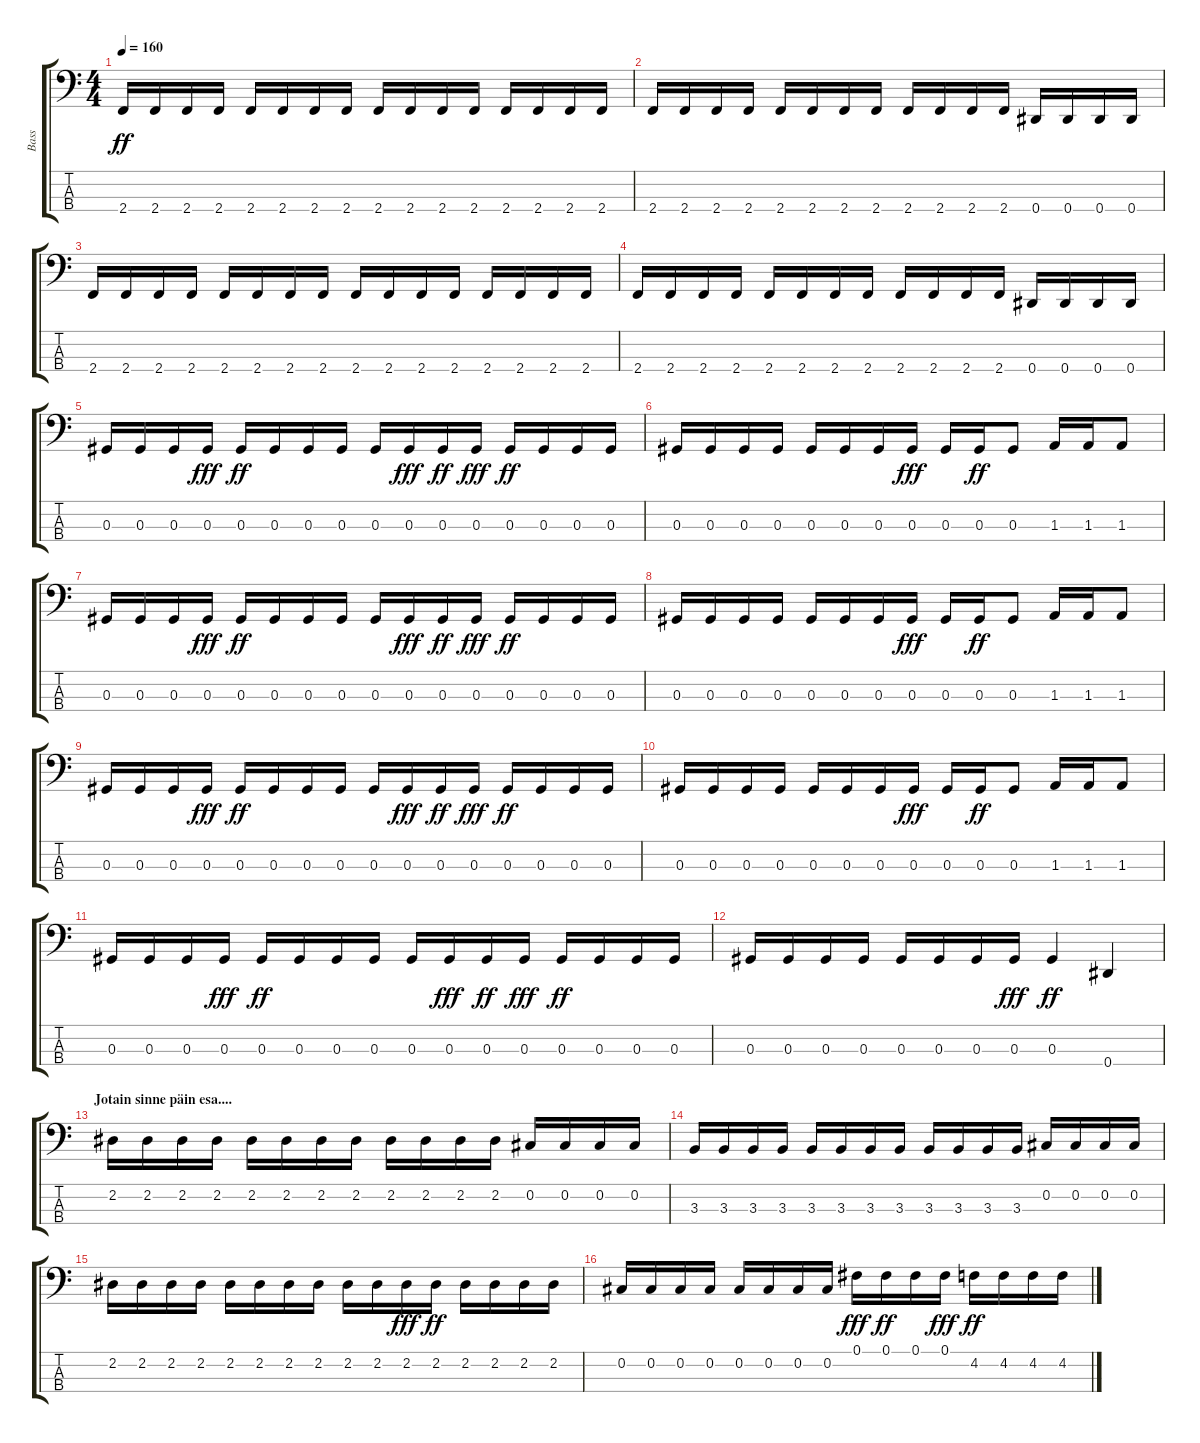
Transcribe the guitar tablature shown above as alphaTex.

\track ("Bass" "Bass") {instrument electricbasspick}
\staff {score tabs}
\tuning (Gb2 Db2 Ab1 Eb1) {hide}
\ts (4 4)
\tempo 160
\clef f4
\ks c
2.4.16{dy ff} 2.4.16 2.4.16 2.4.16 2.4.16 2.4.16 2.4.16 2.4.16 2.4.16 2.4.16 2.4.16 2.4.16 2.4.16 2.4.16 2.4.16 2.4.16 |
2.4.16 2.4.16 2.4.16 2.4.16 2.4.16 2.4.16 2.4.16 2.4.16 2.4.16 2.4.16 2.4.16 2.4.16 0.4.16 0.4.16 0.4.16 0.4.16 |
2.4.16 2.4.16 2.4.16 2.4.16 2.4.16 2.4.16 2.4.16 2.4.16 2.4.16 2.4.16 2.4.16 2.4.16 2.4.16 2.4.16 2.4.16 2.4.16 |
2.4.16 2.4.16 2.4.16 2.4.16 2.4.16 2.4.16 2.4.16 2.4.16 2.4.16 2.4.16 2.4.16 2.4.16 0.4.16 0.4.16 0.4.16 0.4.16 |
0.3.16 0.3.16 0.3.16 0.3.16{dy fff} 0.3.16{dy ff} 0.3.16 0.3.16 0.3.16 0.3.16 0.3.16{dy fff} 0.3.16{dy ff} 0.3.16{dy fff} 0.3.16{dy ff} 0.3.16 0.3.16 0.3.16 |
0.3.16 0.3.16 0.3.16 0.3.16 0.3.16 0.3.16 0.3.16 0.3.16{dy fff} 0.3.16 0.3.16{dy ff} 0.3.8 1.3.16 1.3.16 1.3.8 |
0.3.16 0.3.16 0.3.16 0.3.16{dy fff} 0.3.16{dy ff} 0.3.16 0.3.16 0.3.16 0.3.16 0.3.16{dy fff} 0.3.16{dy ff} 0.3.16{dy fff} 0.3.16{dy ff} 0.3.16 0.3.16 0.3.16 |
0.3.16 0.3.16 0.3.16 0.3.16 0.3.16 0.3.16 0.3.16 0.3.16{dy fff} 0.3.16 0.3.16{dy ff} 0.3.8 1.3.16 1.3.16 1.3.8 |
0.3.16 0.3.16 0.3.16 0.3.16{dy fff} 0.3.16{dy ff} 0.3.16 0.3.16 0.3.16 0.3.16 0.3.16{dy fff} 0.3.16{dy ff} 0.3.16{dy fff} 0.3.16{dy ff} 0.3.16 0.3.16 0.3.16 |
0.3.16 0.3.16 0.3.16 0.3.16 0.3.16 0.3.16 0.3.16 0.3.16{dy fff} 0.3.16 0.3.16{dy ff} 0.3.8 1.3.16 1.3.16 1.3.8 |
0.3.16 0.3.16 0.3.16 0.3.16{dy fff} 0.3.16{dy ff} 0.3.16 0.3.16 0.3.16 0.3.16 0.3.16{dy fff} 0.3.16{dy ff} 0.3.16{dy fff} 0.3.16{dy ff} 0.3.16 0.3.16 0.3.16 |
0.3.16 0.3.16 0.3.16 0.3.16 0.3.16 0.3.16 0.3.16 0.3.16{dy fff} 0.3.4{dy ff} 0.4.4 |
\section ("" "Jotain sinne päin esa....")
2.2.16 2.2.16 2.2.16 2.2.16 2.2.16 2.2.16 2.2.16 2.2.16 2.2.16 2.2.16 2.2.16 2.2.16 0.2.16 0.2.16 0.2.16 0.2.16 |
3.3.16 3.3.16 3.3.16 3.3.16 3.3.16 3.3.16 3.3.16 3.3.16 3.3.16 3.3.16 3.3.16 3.3.16 0.2.16 0.2.16 0.2.16 0.2.16 |
2.2.16 2.2.16 2.2.16 2.2.16 2.2.16 2.2.16 2.2.16 2.2.16 2.2.16 2.2.16 2.2.16{dy fff} 2.2.16{dy ff} 2.2.16 2.2.16 2.2.16 2.2.16 |
0.2.16 0.2.16 0.2.16 0.2.16 0.2.16 0.2.16 0.2.16 0.2.16 0.1.16{dy fff} 0.1.16{dy ff} 0.1.16 0.1.16{dy fff} 4.2.16{dy ff} 4.2.16 4.2.16 4.2.16
